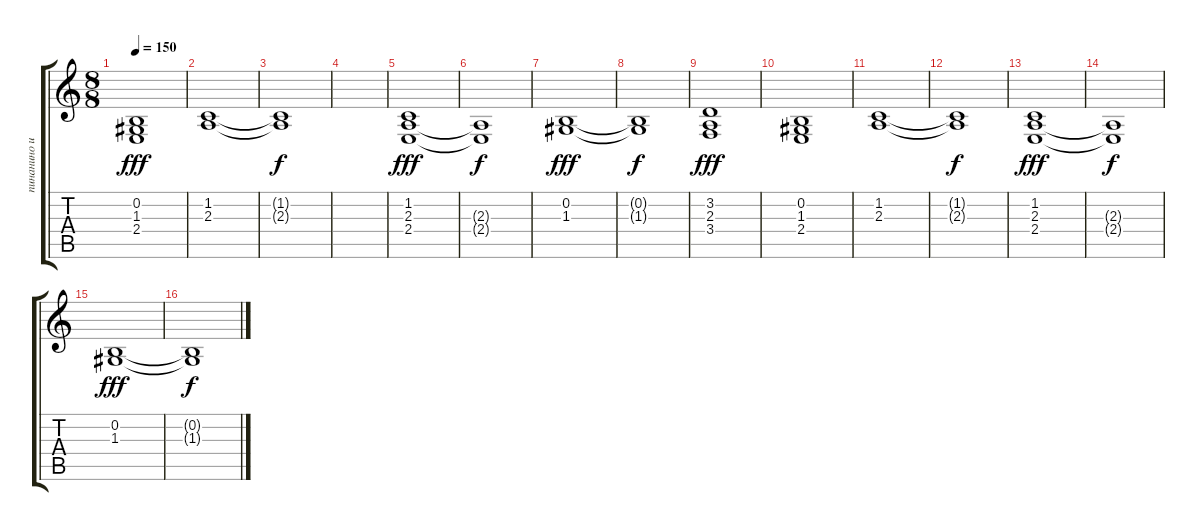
\track ("пинанино или акодинон" "пинанино и") {instrument electricpiano1}
\staff {score tabs}
\tuning (E4 B3 G3 D3 A2 E2) {hide}
\ts (8 8)
\tempo 150
\clef g2
\ks c
(0.2 1.3 2.4).1{dy fff} |
(1.2 2.3).1 |
(1.2{t} 2.3{t}).1{dy f} |
|
(1.2 2.3 2.4).1{dy fff} |
(2.3{t} 2.4{t}).1{dy f} |
(0.2 1.3).1{dy fff} |
(0.2{t} 1.3{t}).1{dy f} |
(3.2 2.3 3.4).1{dy fff} |
(0.2 1.3 2.4).1 |
(1.2 2.3).1 |
(1.2{t} 2.3{t}).1{dy f} |
(1.2 2.3 2.4).1{dy fff} |
(2.3{t} 2.4{t}).1{dy f} |
(0.2 1.3).1{dy fff} |
(0.2{t} 1.3{t}).1{dy f}
